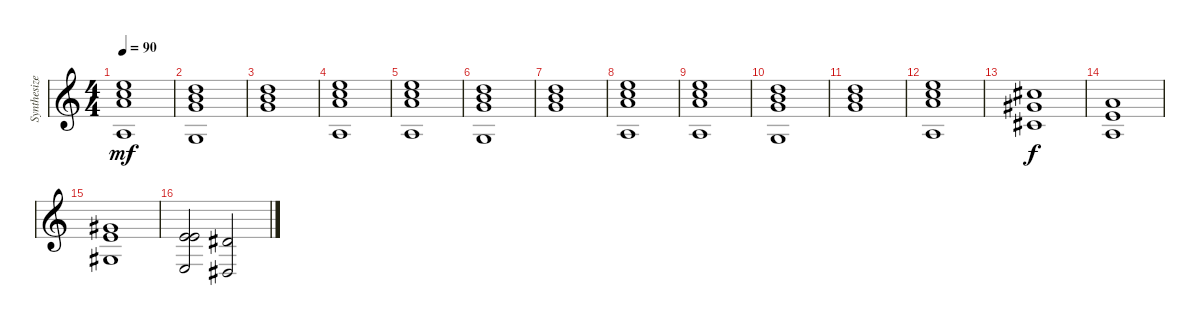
\track ("Synthesizer (Staff 1)" "Synthesize") {instrument lead7fifths}
\staff {score}
\tuning (E4 B3 G3 D3 A2 E2 B1) {hide}
\ts (4 4)
\tempo 90
\clef g2
\ks c
(12.1 13.2 14.3 7.4).1{dy mf} |
(10.1 12.2 12.3 5.4).1 |
(10.1 12.2 12.3).1 |
(12.1 13.2 14.3 7.4).1 |
(12.1 13.2 14.3 7.4).1 |
(10.1 12.2 12.3 5.4).1 |
(10.1 12.2 12.3).1 |
(12.1 13.2 14.3 7.4).1 |
(12.1 13.2 14.3 7.4).1 |
(10.1 12.2 12.3 5.4).1 |
(10.1 12.2 12.3).1 |
(12.1 13.2 14.3 7.4).1 |
(4.1 2.2 18.3).1{dy f} |
(5.1 5.2 2.3).1 |
(4.1 5.2 1.3).1 |
(0.1 5.2 2.4).2 (4.2 1.4).2
